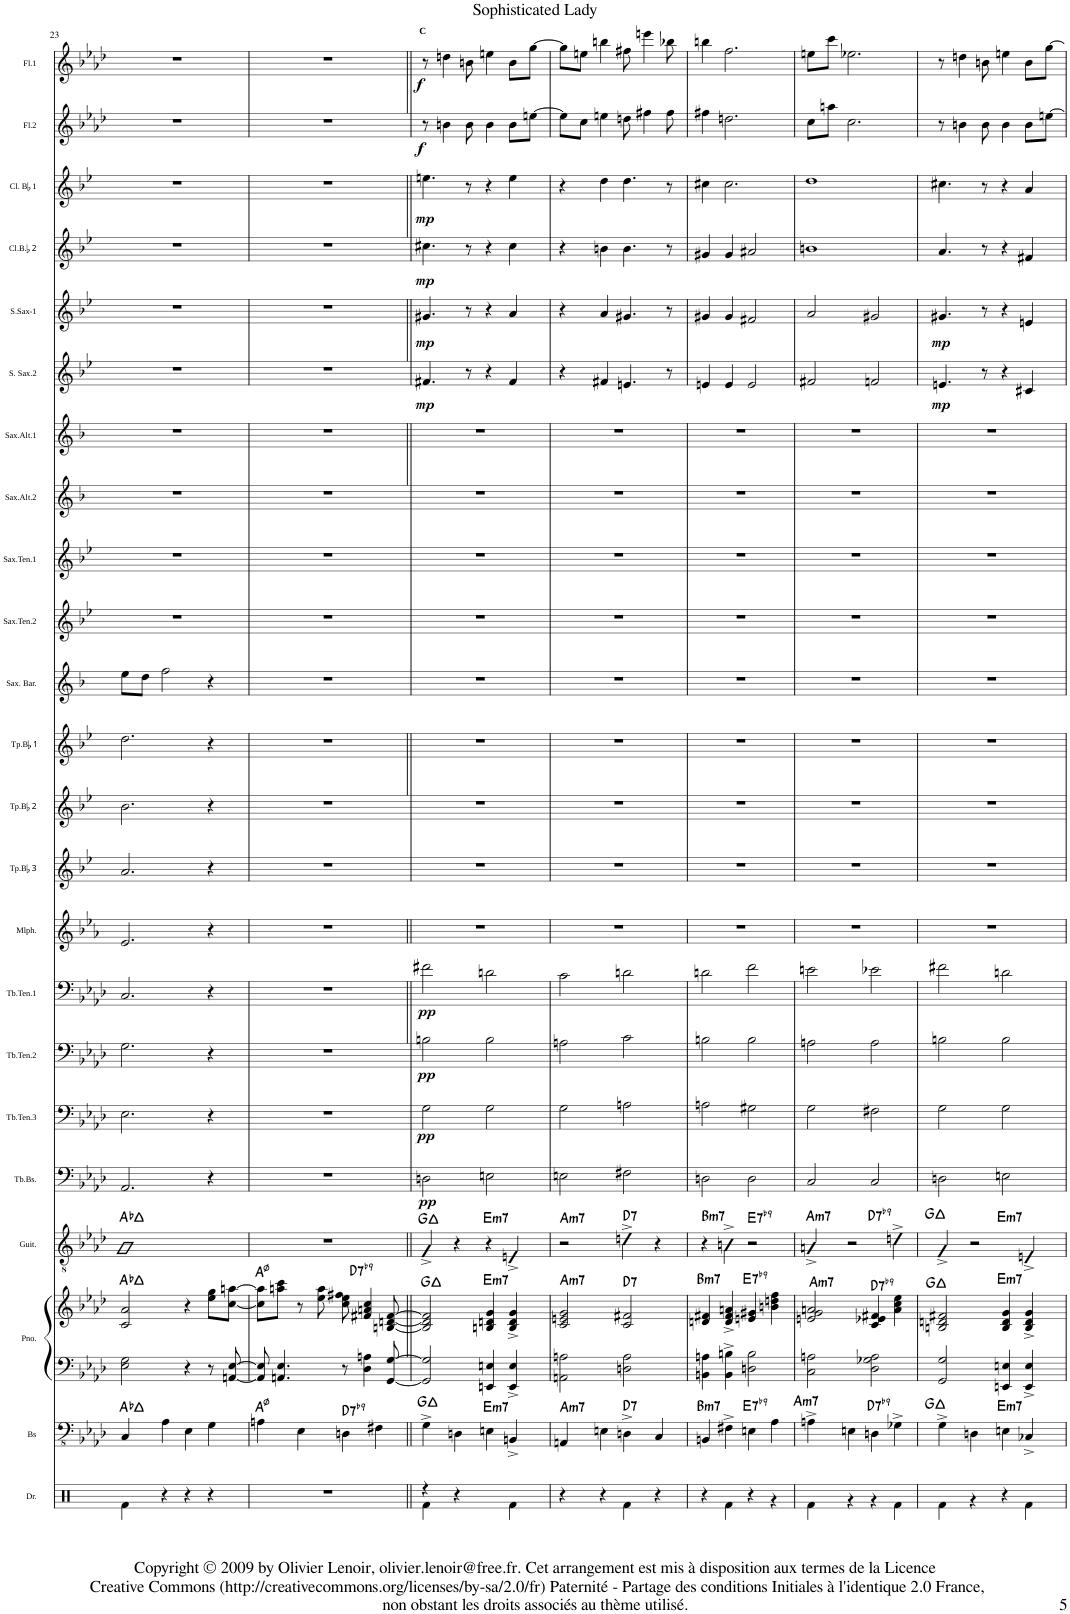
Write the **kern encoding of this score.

**kern	**kern	**harte	**kern	**kern	**harte	**kern	**harte	**kern	**dynam	**kern	**dynam	**kern	**dynam	**kern	**dynam	**kern	**kern	**kern	**kern	**kern	**kern	**kern	**kern	**kern	**kern	**dynam	**kern	**dynam	**kern	**dynam	**kern	**dynam	**kern	**dynam	**kern	**dynam
*part23	*part22	*part22	*part21	*part21	*part21	*part20	*part20	*part19	*part19	*part18	*part18	*part17	*part17	*part16	*part16	*part15	*part14	*part13	*part12	*part11	*part10	*part9	*part8	*part7	*part6	*part6	*part5	*part5	*part4	*part4	*part3	*part3	*part2	*part2	*part1	*part1
*staff24	*staff23	*	*staff22	*staff21	*	*staff20	*	*staff19	*staff19	*staff18	*staff18	*staff17	*staff17	*staff16	*staff16	*staff15	*staff14	*staff13	*staff12	*staff11	*staff10	*staff9	*staff8	*staff7	*staff6	*staff6	*staff5	*staff5	*staff4	*staff4	*staff3	*staff3	*staff2	*staff2	*staff1	*staff1
*I"Drums	*I"Bass	*	*I"Piano	*	*	*I"Guitar	*	*I"Trombone Basse	*	*I"Trombone Ténor 3	*	*I"Trombone Ténor 2	*	*I"Trombone Ténor 1	*	*I"Mellophone en Fa	*I"Trompette BaccidentalFlat 3	*I"Trompette BaccidentalFlat 2	*I"Trompette BaccidentalFlat 1	*I"Saxophone Baryton	*I"Saxophone Ténor 2	*I"Saxophone Ténor 1	*I"Saxophone Alto 2	*I"Saxophone Alto 1	*I"Saxophone Soprano 2	*	*I"Saxophone Soprano 1	*	*I"Clarinette BaccidentalFlat 2	*	*I"Clarinette BaccidentalFlat 1	*	*I"Flûte 2	*	*I"Flûte 1	*
*I'Dr.	*I'Bs	*	*I'Pno.	*	*	*I'Guit.	*	*I'Tb.Bs.	*	*	*	*	*	*	*	*I'Mlph.	*I'Tp.BaccidentalFlat 3	*I'Tp.BaccidentalFlat 2	*I'Tp.BaccidentalFlat 1	*I'Sax. Bar.	*	*	*I'Sax.Alt.2	*I'Sax.Alt.1	*	*	*	*	*I'Cl.B.accidentalFlat 2	*	*I'Cl. BaccidentalFlat 1	*	*I'Fl.2	*	*I'Fl.1	*
!!LO:PB:g=z
*clefX	*clefFv4	*	*clefF4	*clefG2	*	*clefGv2	*	*clefF4	*	*clefF4	*	*clefF4	*	*clefF4	*	*clefG2	*clefG2	*clefG2	*clefG2	*clefG2	*clefG2	*clefG2	*clefG2	*clefG2	*clefG2	*	*clefG2	*	*clefG2	*	*clefG2	*	*clefG2	*	*clefG2	*
*	*	*	*	*	*	*	*	*	*	*	*	*	*	*	*	*Trd4c7	*Trd1c2	*Trd1c2	*Trd1c2	*Trd12c21	*Trd8c14	*Trd8c14	*Trd5c9	*Trd5c9	*Trd1c2	*	*Trd1c2	*	*Trd1c2	*	*Trd1c2	*	*	*	*	*
*k[]	*k[b-e-a-d-]	*	*k[b-e-a-d-]	*k[b-e-a-d-]	*	*k[b-e-a-d-]	*	*k[b-e-a-d-]	*	*k[b-e-a-d-]	*	*k[b-e-a-d-]	*	*k[b-e-a-d-]	*	*k[b-e-a-]	*k[b-e-]	*k[b-e-]	*k[b-e-]	*k[b-]	*k[b-e-]	*k[b-e-]	*k[b-]	*k[b-]	*k[b-e-]	*	*k[b-e-]	*	*k[b-e-]	*	*k[b-e-]	*	*k[b-e-a-d-]	*	*k[b-e-a-d-]	*
*M4/4	*M4/4	*	*M4/4	*M4/4	*	*M4/4	*	*M4/4	*	*M4/4	*	*M4/4	*	*M4/4	*	*M4/4	*M4/4	*M4/4	*M4/4	*M4/4	*M4/4	*M4/4	*M4/4	*M4/4	*M4/4	*	*M4/4	*	*M4/4	*	*M4/4	*	*M4/4	*	*M4/4	*
=23	=23	=23	=23	=23	=23	=23	=23	=23	=23	=23	=23	=23	=23	=23	=23	=23	=23	=23	=23	=23	=23	=23	=23	=23	=23	=23	=23	=23	=23	=23	=23	=23	=23	=23	=23	=23
*^	*	*	*	*	*	*	*	*	*	*	*	*	*	*	*	*	*	*	*	*	*	*	*	*	*	*	*	*	*	*	*	*	*	*	*	*
4ryy	4Rf\	4CC/	Ab:maj	2E-\ 2G\	2c/ 2a-/	Ab:maj	1A-	Ab:maj	2.AA-/	.	2.E-\	.	2.G\	.	2.C/	.	2.e-/	2.a/	2.b-\	2.dd\	8ee\L	1r	1r	1r	1r	1r	.	1r	.	1r	.	1r	.	1r	.	1r	.
.	.	.	.	.	.	.	.	.	.	.	.	.	.	.	.	.	.	.	.	.	8dd\J	.	.	.	.	.	.	.	.	.	.	.	.	.	.	.	.
4r	2.ryy	4AA-\	.	.	.	.	.	.	.	.	.	.	.	.	.	.	.	.	.	.	2ff\	.	.	.	.	.	.	.	.	.	.	.	.	.	.	.	.
4r	.	4EE-\	.	4r	4r	.	.	.	.	.	.	.	.	.	.	.	.	.	.	.	.	.	.	.	.	.	.	.	.	.	.	.	.	.	.	.	.
4r	.	4GG\	.	8r	8ee-\ 8gg\L	.	.	.	4r	.	4r	.	4r	.	4r	.	4r	4r	4r	4r	4r	.	.	.	.	.	.	.	.	.	.	.	.	.	.	.	.
.	.	.	.	[8AAn/ [8E-/	[8cc\ [8aan\J	.	.	.	.	.	.	.	.	.	.	.	.	.	.	.	.	.	.	.	.	.	.	.	.	.	.	.	.	.	.	.	.
*v	*v	*	*	*	*	*	*	*	*	*	*	*	*	*	*	*	*	*	*	*	*	*	*	*	*	*	*	*	*	*	*	*	*	*	*	*	*
=24	=24	=24	=24	=24	=24	=24	=24	=24	=24	=24	=24	=24	=24	=24	=24	=24	=24	=24	=24	=24	=24	=24	=24	=24	=24	=24	=24	=24	=24	=24	=24	=24	=24	=24	=24	=24
1r	4AAn\	A:hdim7	8AA/] 8E-/]	8cc\] 8aa\]L	A:hdim7	1r	.	1r	.	1r	.	1r	.	1r	.	1r	1r	1r	1r	1r	1r	1r	1r	1r	1r	.	1r	.	1r	.	1r	.	1r	.	1r	.
.	.	.	4.AAn/ 4.E-/	8aan\ 8ccc\J	.	.	.	.	.	.	.	.	.	.	.	.	.	.	.	.	.	.	.	.	.	.	.	.	.	.	.	.	.	.	.	.
.	4EE-\	.	.	8r	.	.	.	.	.	.	.	.	.	.	.	.	.	.	.	.	.	.	.	.	.	.	.	.	.	.	.	.	.	.	.	.
.	.	.	.	8ee-\ 8aa\	.	.	.	.	.	.	.	.	.	.	.	.	.	.	.	.	.	.	.	.	.	.	.	.	.	.	.	.	.	.	.	.
!	!	!LO:H:kt=7	!	!	!LO:H:kt=7	!	!	!	!	!	!	!	!	!	!	!	!	!	!	!	!	!	!	!	!	!	!	!	!	!	!	!	!	!	!	!
.	4DDn\	D:7(b9)	8r	8cc\ 8ee-\ 8ff#X\	D:7(b9)	.	.	.	.	.	.	.	.	.	.	.	.	.	.	.	.	.	.	.	.	.	.	.	.	.	.	.	.	.	.	.
.	.	.	4D-\ 4An\	4f#X/ 4an/ 4cc/	.	.	.	.	.	.	.	.	.	.	.	.	.	.	.	.	.	.	.	.	.	.	.	.	.	.	.	.	.	.	.	.
.	4FF#X\	.	.	.	.	.	.	.	.	.	.	.	.	.	.	.	.	.	.	.	.	.	.	.	.	.	.	.	.	.	.	.	.	.	.	.
.	.	.	[8GG/ [8G/	[8Bn/ [8dn/ [8f#/	.	.	.	.	.	.	.	.	.	.	.	.	.	.	.	.	.	.	.	.	.	.	.	.	.	.	.	.	.	.	.	.
=25||	=25||	=25||	=25||	=25||	=25||	=25||	=25||	=25||	=25||	=25||	=25||	=25||	=25||	=25||	=25||	=25||	=25||	=25||	=25||	=25||	=25||	=25||	=25||	=25||	=25||	=25||	=25||	=25||	=25||	=25||	=25||	=25||	=25||	=25||	=25||	=25||
*^	*	*	*	*	*	*	*	*	*	*	*	*	*	*	*	*	*	*	*	*	*	*	*	*	*	*	*	*	*	*	*	*	*	*	*	*
*	*^	*	*	*	*	*	*	*	*	*	*	*	*	*	*	*	*	*	*	*	*	*	*	*	*	*	*	*	*	*	*	*	*	*	*	*	*
!	!	!	!	!	!	!	!	!	!	!	!	!	!	!	!	!	!	!	!	!	!	!	!	!	!	!	!	!	!	!	!	!	!	!	!	!	!LO:TX:a:B:t=C	!
!	!	!	!	!	!	!	!	!	!	!	!LO:DY:b	!	!LO:DY:b	!	!LO:DY:b	!	!LO:DY:b	!	!	!	!	!	!	!	!	!	!	!LO:DY:b	!	!LO:DY:b	!	!LO:DY:b	!	!LO:DY:b	!	!LO:DY:b	!	!LO:DY:b
4r	4Rf\	2.ryy	4GG^\	G:maj	2GG/] 2G/]	2B/] 2d/] 2f#/]	G:maj	4G^/	G:maj	2Dn\	pp	2G\	pp	2Bn\	pp	2f#X\	pp	1r	1r	1r	1r	1r	1r	1r	1r	1r	4.f#X/	mp	4.g#X/	mp	4.cc#X\	mp	4.een\	mp	8r	f	8r	f
.	.	.	.	.	.	.	.	.	.	.	.	.	.	.	.	.	.	.	.	.	.	.	.	.	.	.	.	.	.	.	.	.	.	.	4bn\	.	4ddn\	.
4r	2.ryy	.	4DDn\	.	.	.	.	4r	.	.	.	.	.	.	.	.	.	.	.	.	.	.	.	.	.	.	.	.	.	.	.	.	.	.	.	.	.	.
.	.	.	.	.	.	.	.	.	.	.	.	.	.	.	.	.	.	.	.	.	.	.	.	.	.	.	8r	.	8r	.	8r	.	8r	.	8b\	.	8bn\	.
!	!	!	!	!LO:H:kt=m7	!	!	!LO:H:kt=m7	!	!LO:H:kt=m7	!	!	!	!	!	!	!	!	!	!	!	!	!	!	!	!	!	!	!	!	!	!	!	!	!	!	!	!	!
2ryy	.	.	4EEn\	E:min7	4EEn/ 4En/	4Bn/ 4dn/ 4g/	E:min7	4r	E:min7	2En\	.	2G\	.	2B\	.	2dn\	.	.	.	.	.	.	.	.	.	.	4r	.	4r	.	4r	.	4r	.	4b\	.	4een\	.
.	.	4Rf\	4BBBn^/	.	4EE/^ 4E/^	4B/^ 4d/^ 4g/^	.	4En^/	.	.	.	.	.	.	.	.	.	.	.	.	.	.	.	.	.	.	4f#/	.	4a/	.	4cc#\	.	4ee\	.	8b\L	.	8b\L	.
.	.	.	.	.	.	.	.	.	.	.	.	.	.	.	.	.	.	.	.	.	.	.	.	.	.	.	.	.	.	.	.	.	.	.	[8een\J	.	[8gg\J	.
*	*v	*v	*	*	*	*	*	*	*	*	*	*	*	*	*	*	*	*	*	*	*	*	*	*	*	*	*	*	*	*	*	*	*	*	*	*	*	*
=26	=26	=26	=26	=26	=26	=26	=26	=26	=26	=26	=26	=26	=26	=26	=26	=26	=26	=26	=26	=26	=26	=26	=26	=26	=26	=26	=26	=26	=26	=26	=26	=26	=26	=26	=26	=26	=26
!	!	!	!LO:H:kt=m7	!	!	!LO:H:kt=m7	!	!LO:H:kt=m7	!	!	!	!	!	!	!	!	!	!	!	!	!	!	!	!	!	!	!	!	!	!	!	!	!	!	!	!	!
4r	2ryy	4AAAn/	A:min7	2AAn\ 2An\	2c/ 2en/ 2g/	A:min7	2r	A:min7	2En\	.	2G\	.	2An\	.	2c\	.	1r	1r	1r	1r	1r	1r	1r	1r	1r	4r	.	4r	.	4r	.	4r	.	8ee\L]	.	8gg\L]	.
.	.	.	.	.	.	.	.	.	.	.	.	.	.	.	.	.	.	.	.	.	.	.	.	.	.	.	.	.	.	.	.	.	.	8cc\J	.	8een\J	.
4r	.	4EEn\	.	.	.	.	.	.	.	.	.	.	.	.	.	.	.	.	.	.	.	.	.	.	.	4f#X/	.	4a/	.	4bn\	.	4dd\	.	4een\	.	4bbn\	.
!	!	!	!LO:H:kt=7	!	!	!LO:H:kt=7	!	!LO:H:kt=7	!	!	!	!	!	!	!	!	!	!	!	!	!	!	!	!	!	!	!	!	!	!	!	!	!	!	!	!	!
4ryy	4Rf\	4DDn^\	D:7	2Dn\ 2A\	2c/ 2f#X/	D:7	4dn^\	D:7	2F#X\	.	2An\	.	2c\	.	2dn\	.	.	.	.	.	.	.	.	.	.	4.en/	.	4.g#X/	.	4.b\	.	4.dd\	.	8ddn\	.	8ff#X\	.
.	.	.	.	.	.	.	.	.	.	.	.	.	.	.	.	.	.	.	.	.	.	.	.	.	.	.	.	.	.	.	.	.	.	4ff#X\	.	4eeen\	.
4r	4ryy	4CC/	.	.	.	.	4r	.	.	.	.	.	.	.	.	.	.	.	.	.	.	.	.	.	.	.	.	.	.	.	.	.	.	.	.	.	.
.	.	.	.	.	.	.	.	.	.	.	.	.	.	.	.	.	.	.	.	.	.	.	.	.	.	8r	.	8r	.	8r	.	8r	.	8ff#\	.	8bb-X\	.
=27	=27	=27	=27	=27	=27	=27	=27	=27	=27	=27	=27	=27	=27	=27	=27	=27	=27	=27	=27	=27	=27	=27	=27	=27	=27	=27	=27	=27	=27	=27	=27	=27	=27	=27	=27	=27	=27
!	!	!	!LO:H:kt=m7	!	!	!LO:H:kt=m7	!	!LO:H:kt=m7	!	!	!	!	!	!	!	!	!	!	!	!	!	!	!	!	!	!	!	!	!	!	!	!	!	!	!	!	!
4r	4ryy	4BBBn/	B:min7	4BBn\ 4An\	4dn/ 4f#X/	B:min7	4r	B:min7	2Dn\	.	2An\	.	2Bn\	.	2dn\	.	1r	1r	1r	1r	1r	1r	1r	1r	1r	4en/	.	4g#X/	.	4g#X/	.	4cc#X\	.	4ff#X\	.	4bbn\	.
4ryy	4Rf\	4FF#X^\	.	4BB\^ 4Bn\^	4d/^ 4f#/^ 4an/^	.	4Bn^\	.	.	.	.	.	.	.	.	.	.	.	.	.	.	.	.	.	.	4e/	.	4g#/	.	4g#/	.	2.cc#\	.	2.ddn\	.	2.ff\	.
!	!	!	!LO:H:kt=7	!	!	!LO:H:kt=7	!	!LO:H:kt=7	!	!	!	!	!	!	!	!	!	!	!	!	!	!	!	!	!	!	!	!	!	!	!	!	!	!	!	!	!
4r	4ryy	4EEn\	E:7(b9)	2Dn\ 2B\	4en/ 4g#X/	E:7(b9)	2r	E:7(b9)	2D\	.	2G#X\	.	2B\	.	2f\	.	.	.	.	.	.	.	.	.	.	2e/	.	2f#X/	.	2a#X/	.	.	.	.	.	.	.
4ryy	4r	4AA-\	.	.	4bn\ 4ddn\ 4ff\	.	.	.	.	.	.	.	.	.	.	.	.	.	.	.	.	.	.	.	.	.	.	.	.	.	.	.	.	.	.	.	.
=28	=28	=28	=28	=28	=28	=28	=28	=28	=28	=28	=28	=28	=28	=28	=28	=28	=28	=28	=28	=28	=28	=28	=28	=28	=28	=28	=28	=28	=28	=28	=28	=28	=28	=28	=28	=28	=28
!	!	!	!LO:H:kt=m7	!	!	!LO:H:kt=m7	!	!LO:H:kt=m7	!	!	!	!	!	!	!	!	!	!	!	!	!	!	!	!	!	!	!	!	!	!	!	!	!	!	!	!	!
*	*	*	*	*	*	*	*^	*	*	*	*	*	*	*	*	*	*	*	*	*	*	*	*	*	*	*	*	*	*	*	*	*	*	*	*	*	*
4ryy	4Rf\	4AAn^\	A:min7	2C\ 2An\	2en/ 2g/ 2an/	A:min7	4An^/	2ryy	A:min7	2C/	.	2G\	.	2An\	.	2en\	.	1r	1r	1r	1r	1r	1r	1r	1r	1r	2f#X/	.	2a/	.	1bn	.	1dd	.	8cc\L	.	8een\L	.
.	.	.	.	.	.	.	.	.	.	.	.	.	.	.	.	.	.	.	.	.	.	.	.	.	.	.	.	.	.	.	.	.	.	.	8aan\J	.	8ccc\J	.
4ryy	4r	4EEn\	.	.	.	.	2r	.	.	.	.	.	.	.	.	.	.	.	.	.	.	.	.	.	.	.	.	.	.	.	.	.	.	.	2.cc\	.	2.ee-X\	.
!	!	!	!LO:H:kt=7	!	!	!LO:H:kt=7	!	!	!LO:H:kt=7	!	!	!	!	!	!	!	!	!	!	!	!	!	!	!	!	!	!	!	!	!	!	!	!	!	!	!	!	!
4ryy	4r	4DDn\	D:7(b9)	2D-\ 2G-X\ 2A\	4c/ 4e-X/ 4f#X/	D:7(b9)	.	2ryy	D:7(b9)	2C/	.	2F#X\	.	2A\	.	2e-X\	.	.	.	.	.	.	.	.	.	.	2fn/	.	2g#X/	.	.	.	.	.	.	.	.	.
4ryy	4Rf\	4GG-X^\	.	.	4a\ 4cc\ 4ee-\	.	4dn^\	.	.	.	.	.	.	.	.	.	.	.	.	.	.	.	.	.	.	.	.	.	.	.	.	.	.	.	.	.	.	.
=29	=29	=29	=29	=29	=29	=29	=29	=29	=29	=29	=29	=29	=29	=29	=29	=29	=29	=29	=29	=29	=29	=29	=29	=29	=29	=29	=29	=29	=29	=29	=29	=29	=29	=29	=29	=29	=29	=29
!	!	!	!	!	!	!	!	!	!	!	!	!	!	!	!	!	!	!	!	!	!	!	!	!	!	!	!	!LO:DY:b	!	!LO:DY:b	!	!	!	!	!	!	!	!
4ryy	4Rf\	4GG^\	G:maj	2GG/ 2G/	2Bn/ 2dn/ 2f#X/	G:maj	4G^/	2ryy	G:maj	2Dn\	.	2G\	.	2Bn\	.	2f#X\	.	1r	1r	1r	1r	1r	1r	1r	1r	1r	4.en/	mp	4.g#X/	mp	4.a/	.	4.cc#X\	.	8r	.	8r	.
.	.	.	.	.	.	.	.	.	.	.	.	.	.	.	.	.	.	.	.	.	.	.	.	.	.	.	.	.	.	.	.	.	.	.	4bn\	.	4ddn\	.
4ryy	4r	4DDn\	.	.	.	.	2r	.	.	.	.	.	.	.	.	.	.	.	.	.	.	.	.	.	.	.	.	.	.	.	.	.	.	.	.	.	.	.
.	.	.	.	.	.	.	.	.	.	.	.	.	.	.	.	.	.	.	.	.	.	.	.	.	.	.	8r	.	8r	.	8r	.	8r	.	8b\	.	8bn\	.
!	!	!	!LO:H:kt=m7	!	!	!LO:H:kt=m7	!	!	!LO:H:kt=m7	!	!	!	!	!	!	!	!	!	!	!	!	!	!	!	!	!	!	!	!	!	!	!	!	!	!	!	!	!
4r	4ryy	4EEn\	E:min7	4EEn/ 4En/	4B/ 4d/ 4g/	E:min7	.	2ryy	E:min7	2En\	.	2G\	.	2B\	.	2dn\	.	.	.	.	.	.	.	.	.	.	4r	.	4r	.	4r	.	4r	.	4b\	.	4een\	.
4ryy	4Rf\	4CC-X^/	.	4EE/^ 4E/^	4B/^ 4d/^ 4g/^	.	4En^/	.	.	.	.	.	.	.	.	.	.	.	.	.	.	.	.	.	.	.	4c#X/	.	4en/	.	4f#X/	.	4a/	.	8b\L	.	8b\L	.
.	.	.	.	.	.	.	.	.	.	.	.	.	.	.	.	.	.	.	.	.	.	.	.	.	.	.	.	.	.	.	.	.	.	.	[8een\J	.	[8gg\J	.
*v	*v	*	*	*	*	*	*v	*v	*	*	*	*	*	*	*	*	*	*	*	*	*	*	*	*	*	*	*	*	*	*	*	*	*	*	*	*	*	*
=	=	=	=	=	=	=	=	=	=	=	=	=	=	=	=	=	=	=	=	=	=	=	=	=	=	=	=	=	=	=	=	=	=	=	=	=
*-	*-	*-	*-	*-	*-	*-	*-	*-	*-	*-	*-	*-	*-	*-	*-	*-	*-	*-	*-	*-	*-	*-	*-	*-	*-	*-	*-	*-	*-	*-	*-	*-	*-	*-	*-	*-
